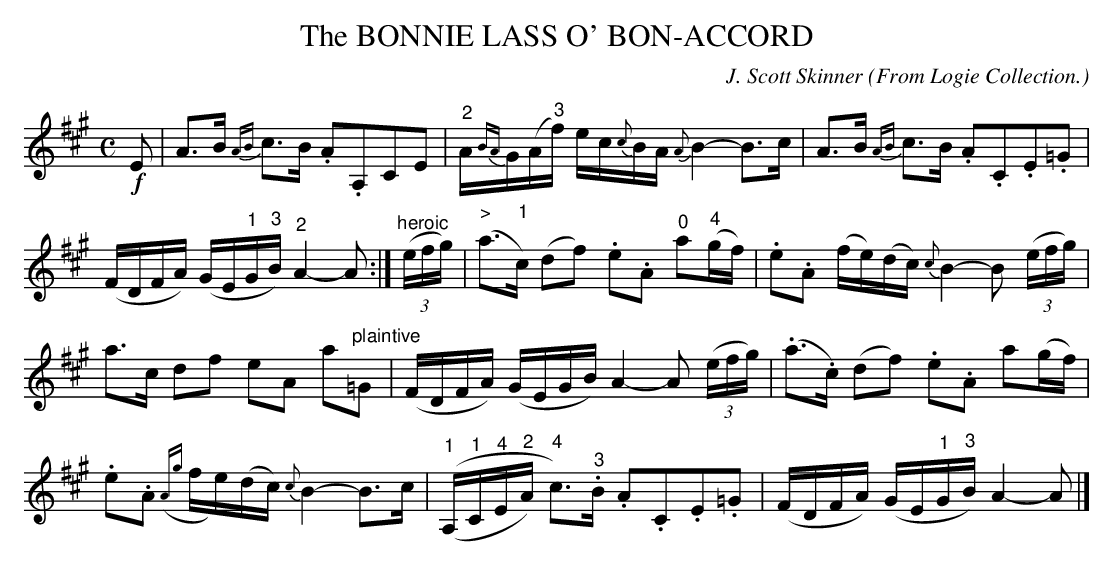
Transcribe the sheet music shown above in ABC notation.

X:1
T: The BONNIE LASS O' BON-ACCORD
C: J. Scott Skinner
O: From Logie Collection.
L: 1/16
M: C
K: A
!f!E2 |\
A3B {AB}c3B .A2.A,2C2E2 | "^2"A{BA}G(A"^3"f) ec{c}BA {A}B4- B3c | A3B {AB}c3B .A2.C2.E2.=G2 |
(FDFA) (GE"^1"G"^3"B) "^2"A4- A2 :| "^heroic"((3efg) |\
("^>"a3"^1"c) (d2f2) .e2.A2 "^0"a2("^4"gf) | .e2.A2 (fe)(dc) {c}B4- B2 ((3efg) |
a3c d2f2 e2A2 a2"^plaintive"=G2 | (FDFA) (GEGB) A4- A2 (3(efg) | (.a3.c) (d2f2) .e2.A2 a2(gf) |
.e2.A2 ({Ag}fe)(dc) {c}B4- B3c | (("^1"A,"^1"C"^4"E"^2"A) "^4"c3)"^3".B .A2.C2.E2.=G2 | (FDFA) (GE"^1"G"^3"B) A4- A2 |]
